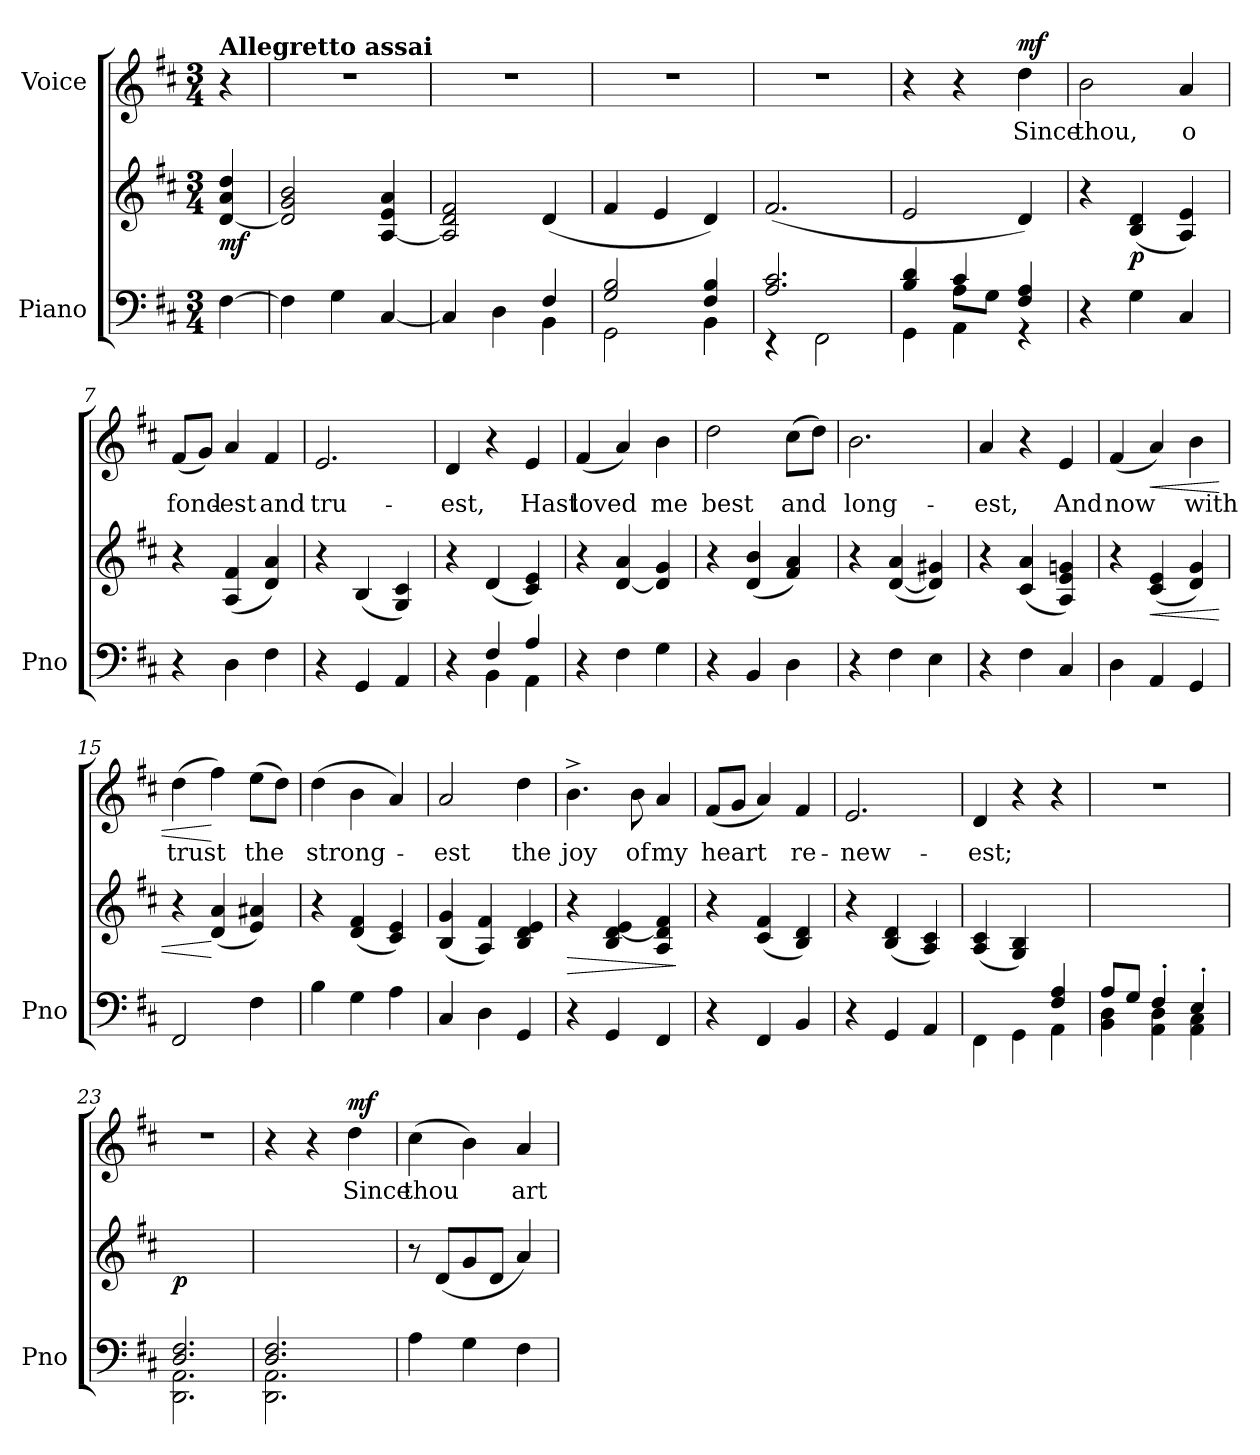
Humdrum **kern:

**kern	**kern	**dynam	**kern	**text	**dynam
*part2	*part2	*part2	*part1	*part1	*part1
*staff3	*staff2	*staff2/3	*staff1	*staff1	*staff1
*I"Piano	*	*	*I"Voice	*	*
*I'Pno	*	*	*	*	*
*clefF4	*clefG2	*	*clefG2	*	*
*k[f#c#]	*k[f#c#]	*	*k[f#c#]	*	*
*M3/4	*M3/4	*	*M3/4	*	*
=	=	=	=	=	=
!	!	!	!LO:TX:a:B:t=Allegretto assai	!	!
!	!	!LO:DY:b	!	!	!
[4F#\	[4d/ 4a/ 4dd/	mf	4r	.	.
=1	=1	=1	=1	=1	=1
4F#\]	2d/] 2g/ 2b/	.	2.r	.	.
4G\	.	.	.	.	.
[4C#/	[4A/ 4e/ 4a/	.	.	.	.
=2	=2	=2	=2	=2	=2
*^	*	*	*	*	*
4C#/]	2ryy	2A/] 2d/ 2f#/	.	2.r	.	.
4D\	.	.	.	.	.	.
4F#/	4BB\	(>4d/	.	.	.	.
=3	=3	=3	=3	=3	=3	=3
2G/ 2B/	2GG\	4f#/	.	2.r	.	.
.	.	4e/	.	.	.	.
4F#/ 4B/	4BB\	4d/)	.	.	.	.
=4	=4	=4	=4	=4	=4	=4
2.A/ 2.c#/	4r	(2.f#/	.	2.r	.	.
.	2FF#\	.	.	.	.	.
=5	=5	=5	=5	=5	=5	=5
*	*^	*	*	*	*	*
4B/ 4d/	4GG\	4ryy	2e/	.	4r	.	.
4c#/	4AA\	8A\L	.	.	4r	.	.
.	.	8G\J	.	.	.	.	.
!	!	!	!	!	!	!LO:LY:b	!LO:DY:a
4F#/ 4A/	4r	4ryy	4d/)	.	4dd\	Since	mf
!!LO:LB:g=z
=6	=6	=6	=6	=6	=6	=6	=6
!	!	!	!	!	!	!LO:LY:b	!
*v	*v	*v	*	*	*	*	*
4r	4r	.	2b\	thou,	.
!	!	!LO:DY:b	!	!	!
4G\	(4B/ 4d/	p	.	.	.
!	!	!	!	!LO:LY:b	!
4C#/	4A/ 4e/)	.	4a/	o	.
=7	=7	=7	=7	=7	=7
!	!	!	!	!LO:LY:b	!
4r	4r	.	(8f#/L	fond-	.
.	.	.	8g/J)	.	.
!	!	!	!	!LO:LY:b	!
4D\	(4A/ 4f#/	.	4a/	-est	.
!	!	!	!	!LO:LY:b	!
4F#\	4d/ 4a/)	.	4f#/	and	.
=8	=8	=8	=8	=8	=8
!	!	!	!	!LO:LY:b	!
4r	4r	.	2.e/	tru-	.
4GG/	(4B/	.	.	.	.
4AA/	4G/ 4c#/)	.	.	.	.
=9	=9	=9	=9	=9	=9
*^	*	*	*	*	*
!	!	!	!	!	!LO:LY:b	!
4r	4ryy	4r	.	4d/	-est,	.
4F#/	4BB\	(>4d/	.	4r	.	.
!	!	!	!	!	!LO:LY:b	!
4A/	4AA\	4c#/ 4e/)	.	4e/	Hast	.
=10	=10	=10	=10	=10	=10	=10
!	!	!	!	!	!LO:LY:b	!
*v	*v	*	*	*	*	*
4r	4r	.	(4f#/	loved	.
4F#\	[4d/ 4a/	.	4a/)	.	.
!	!	!	!	!LO:LY:b	!
4G\	4d/] 4g/	.	4b\	me	.
=11	=11	=11	=11	=11	=11
!	!	!	!	!LO:LY:b	!
4r	4r	.	2dd\	best	.
4BB/	(4d/ 4b/	.	.	.	.
!	!	!	!	!LO:LY:b	!
4D\	4f#/ 4a/)	.	(8cc#\L	and	.
.	.	.	8dd\J)	.	.
!!LO:LB:g=z
=12	=12	=12	=12	=12	=12
!	!	!	!	!LO:LY:b	!
4r	4r	.	2.b\	long-	.
4F#\	(>[4d/ 4a/	.	.	.	.
4E\	4d/] 4g#X/)	.	.	.	.
=13	=13	=13	=13	=13	=13
!	!	!	!	!LO:LY:b	!
4r	4r	.	4a/	-est,	.
4F#\	(4c#/ 4a/	.	4r	.	.
!	!	!	!	!LO:LY:b	!
4C#/	4A/ 4e/ 4gn/)	.	4e/	And	.
=14	=14	=14	=14	=14	=14
!	!	!	!	!LO:LY:b	!
4D\	4r	.	(4f#/	now	.
!	!	!LO:HP:b	!	!	!LO:HP:b
4AA/	(4c#/ 4e/	<	4a/)	.	<
!	!	!	!	!LO:LY:b	!
4GG/	4d/ 4g/)	.	4b\	with	.
=15	=15	=15	=15	=15	=15
!	!	!	!	!LO:LY:b	!
2FF#/	4r	.	(4dd\	trust	.
.	(4d/ 4a/	[	4ff#\)	.	[
!	!	!	!	!LO:LY:b	!
4F#\	4e/ 4a#X/)	.	(8ee\L	the	.
.	.	.	8dd\J)	.	.
=16	=16	=16	=16	=16	=16
!	!	!	!	!LO:LY:b	!
4B\	4r	.	(4dd\	strong-	.
4G\	(4d/ 4f#/	.	4b\	.	.
4A\	4c#/ 4e/)	.	4a/)	.	.
=17	=17	=17	=17	=17	=17
!	!	!	!	!LO:LY:b	!
4C#/	(4B/ 4g/	.	2a/	-est	.
4D\	4A/ 4f#/)	.	.	.	.
!	!	!	!	!LO:LY:b	!
4GG/	4B/ 4d/ 4e/	.	4dd\	the	.
!!LO:LB:g=z
=18	=18	=18	=18	=18	=18
!	!	!LO:HP:b	!	!LO:LY:b	!
4r	4r	>	4.b^\	joy	.
4GG/	4B/ [<4d/ 4e/	.	.	.	.
!	!	!	!	!LO:LY:b	!
.	.	.	8b\	of	.
!	!	!	!	!LO:LY:b	!
4FF#/	4A/ 4d/] 4f#/	.	4a/	my	.
.	.	]	.	.	.
=19	=19	=19	=19	=19	=19
!	!	!	!	!LO:LY:b	!
4r	4r	.	(8f#/L	heart	.
.	.	.	8g/J	.	.
4FF#/	(4c#/ 4f#/	.	4a/)	.	.
!	!	!	!	!LO:LY:b	!
4BB/	4B/ 4d/)	.	4f#/	re-	.
=20	=20	=20	=20	=20	=20
!	!	!	!	!LO:LY:b	!
4r	4r	.	2.e/	-new-	.
4GG/	(4B/ 4d/	.	.	.	.
4AA/	4A/ 4c#/)	.	.	.	.
=21	=21	=21	=21	=21	=21
*^	*	*	*	*	*
!	!	!	!	!	!LO:LY:b	!
2ryy	4FF#\	(4A/ 4c#/	.	4d/	-est;	.
.	4GG\	4G/ 4B/)	.	4r	.	.
4F#/ 4A/	4AA\	4ryy	.	4r	.	.
=22	=22	=22	=22	=22	=22	=22
8A/L	4BB\ 4D\	2.ryy	.	2.r	.	.
8G/J	.	.	.	.	.	.
4F#'>/	4AA\ 4D\	.	.	.	.	.
4E'>/	4AA\ 4C#\	.	.	.	.	.
=23	=23	=23	=23	=23	=23	=23
!	!	!	!LO:DY:b	!	!	!
2.D/ 2.F#/	2.DD\ 2.AA\	2.ryy	p	2.r	.	.
=24	=24	=24	=24	=24	=24	=24
2.D/ 2.F#/	2.DD\ 2.AA\	2.ryy	.	4r	.	.
.	.	.	.	4r	.	.
!	!	!	!	!	!LO:LY:b	!LO:DY:a
.	.	.	.	4dd\	Since	mf
*v	*v	*	*	*	*	*
!!LO:PB:g=z
=25	=25	=25	=25	=25	=25
!	!	!	!	!LO:LY:b	!
4A\	8r	.	(4cc#\	thou	.
.	(8d/L	.	.	.	.
4G\	8g/	.	4b\)	.	.
.	8d/J	.	.	.	.
!	!	!	!	!LO:LY:b	!
4F#\	4a/)	.	4a/	art	.
=	=	=	=	=	=
*-	*-	*-	*-	*-	*-
